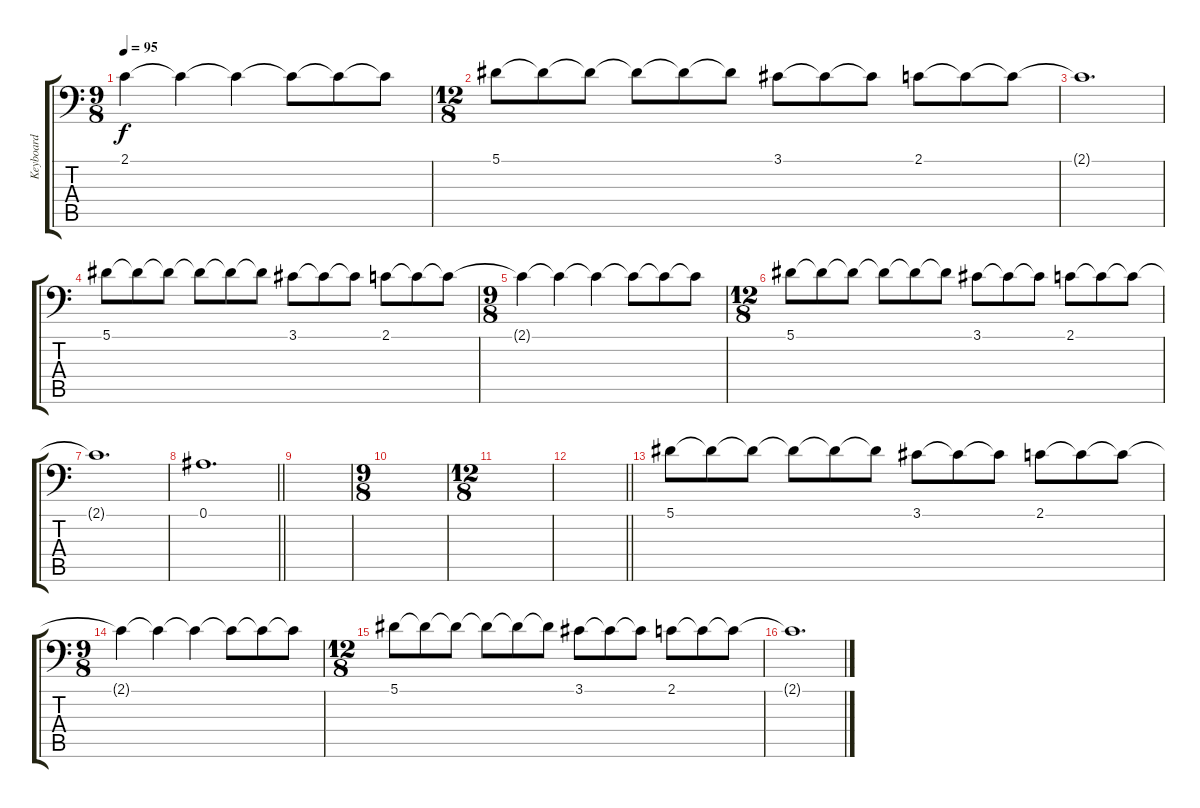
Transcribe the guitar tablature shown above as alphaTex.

\track ("Keyboard" "Keyboard") {instrument pad2warm}
\staff {score tabs}
\tuning (Bb3 F3 Db3 Ab2 Eb2 Ab1) {hide}
\ts (9 8)
\tempo 95
\clef f4
\ks c
2.1{t}.4{dy f} 2.1{t}.4 2.1{t}.4 2.1{t}.8 2.1{t}.8 2.1{t}.8 |
\ts (12 8)
5.1.8 5.1{t}.8 5.1{t}.8 5.1{t}.8 5.1{t}.8 5.1{t}.8 3.1.8 3.1{t}.8 3.1{t}.8 2.1.8 2.1{t}.8 2.1{t}.8 |
2.1{t}.1{d} |
5.1.8 5.1{t}.8 5.1{t}.8 5.1{t}.8 5.1{t}.8 5.1{t}.8 3.1.8 3.1{t}.8 3.1{t}.8 2.1.8 2.1{t}.8 2.1{t}.8 |
\ts (9 8)
2.1{t}.4 2.1{t}.4 2.1{t}.4 2.1{t}.8 2.1{t}.8 2.1{t}.8 |
\ts (12 8)
5.1.8 5.1{t}.8 5.1{t}.8 5.1{t}.8 5.1{t}.8 5.1{t}.8 3.1.8 3.1{t}.8 3.1{t}.8 2.1.8 2.1{t}.8 2.1{t}.8 |
2.1{t}.1{d} |
\barLineRight lightlight
0.1.1{d} |
\section ("" "")
|
\ts (9 8)
|
\ts (12 8)
|
\barLineRight lightlight
|
\section ("" "")
5.1.8 5.1{t}.8 5.1{t}.8 5.1{t}.8 5.1{t}.8 5.1{t}.8 3.1.8 3.1{t}.8 3.1{t}.8 2.1.8 2.1{t}.8 2.1{t}.8 |
\ts (9 8)
2.1{t}.4 2.1{t}.4 2.1{t}.4 2.1{t}.8 2.1{t}.8 2.1{t}.8 |
\ts (12 8)
5.1.8 5.1{t}.8 5.1{t}.8 5.1{t}.8 5.1{t}.8 5.1{t}.8 3.1.8 3.1{t}.8 3.1{t}.8 2.1.8 2.1{t}.8 2.1{t}.8 |
2.1{t}.1{d}
